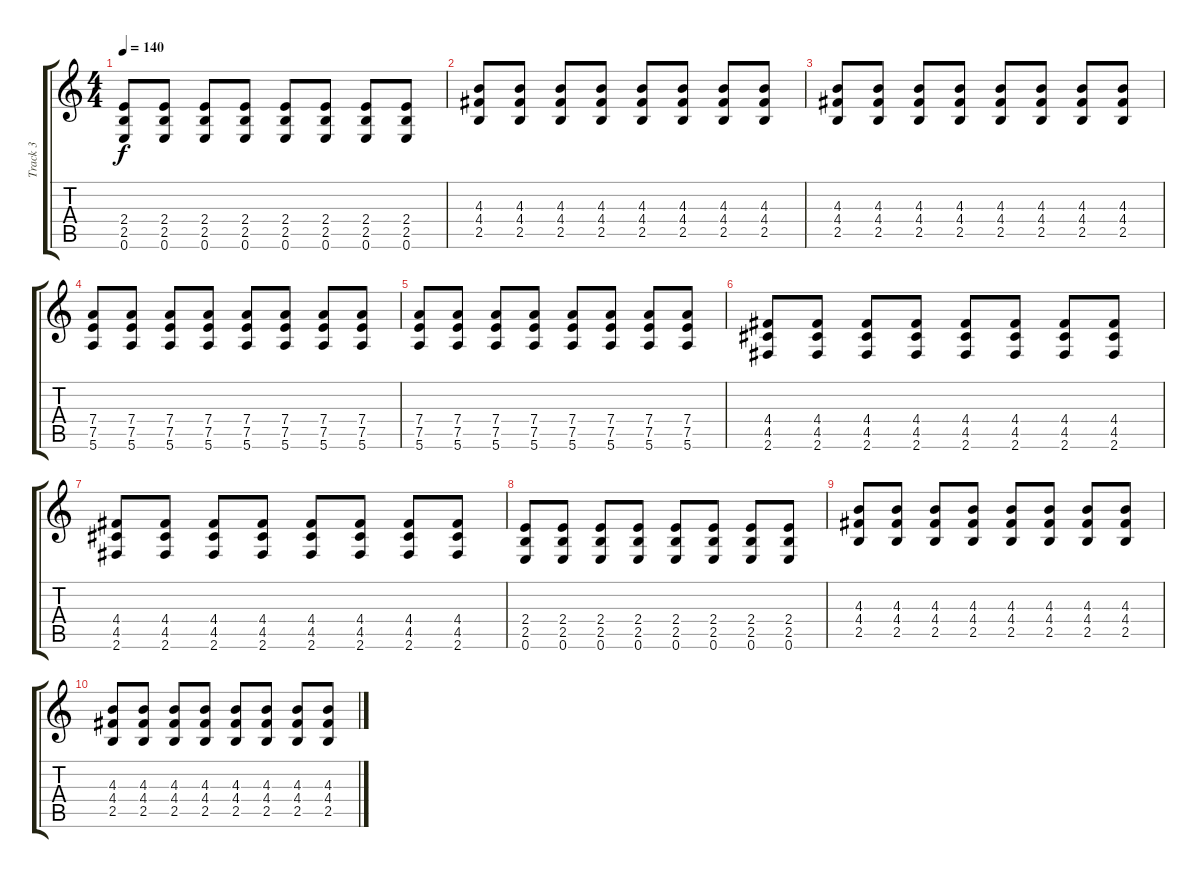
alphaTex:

\track ("Track 3" "Track 3") {instrument electricguitarjazz}
\staff {score tabs}
\tuning (E4 B3 G3 D3 A2 E2) {hide}
\ts (4 4)
\tempo 140
\clef g2
\ks c
(2.4 2.5 0.6).8{dy f} (2.4 2.5 0.6).8 (2.4 2.5 0.6).8 (2.4 2.5 0.6).8 (2.4 2.5 0.6).8 (2.4 2.5 0.6).8 (2.4 2.5 0.6).8 (2.4 2.5 0.6).8 |
(4.3 4.4 2.5).8 (4.3 4.4 2.5).8 (4.3 4.4 2.5).8 (4.3 4.4 2.5).8 (4.3 4.4 2.5).8 (4.3 4.4 2.5).8 (4.3 4.4 2.5).8 (4.3 4.4 2.5).8 |
(4.3 4.4 2.5).8 (4.3 4.4 2.5).8 (4.3 4.4 2.5).8 (4.3 4.4 2.5).8 (4.3 4.4 2.5).8 (4.3 4.4 2.5).8 (4.3 4.4 2.5).8 (4.3 4.4 2.5).8 |
(7.4 7.5 5.6).8 (7.4 7.5 5.6).8 (7.4 7.5 5.6).8 (7.4 7.5 5.6).8 (7.4 7.5 5.6).8 (7.4 7.5 5.6).8 (7.4 7.5 5.6).8 (7.4 7.5 5.6).8 |
(7.4 7.5 5.6).8 (7.4 7.5 5.6).8 (7.4 7.5 5.6).8 (7.4 7.5 5.6).8 (7.4 7.5 5.6).8 (7.4 7.5 5.6).8 (7.4 7.5 5.6).8 (7.4 7.5 5.6).8 |
(4.4 4.5 2.6).8 (4.4 4.5 2.6).8 (4.4 4.5 2.6).8 (4.4 4.5 2.6).8 (4.4 4.5 2.6).8 (4.4 4.5 2.6).8 (4.4 4.5 2.6).8 (4.4 4.5 2.6).8 |
(4.4 4.5 2.6).8 (4.4 4.5 2.6).8 (4.4 4.5 2.6).8 (4.4 4.5 2.6).8 (4.4 4.5 2.6).8 (4.4 4.5 2.6).8 (4.4 4.5 2.6).8 (4.4 4.5 2.6).8 |
(2.4 2.5 0.6).8 (2.4 2.5 0.6).8 (2.4 2.5 0.6).8 (2.4 2.5 0.6).8 (2.4 2.5 0.6).8 (2.4 2.5 0.6).8 (2.4 2.5 0.6).8 (2.4 2.5 0.6).8 |
(4.3 4.4 2.5).8 (4.3 4.4 2.5).8 (4.3 4.4 2.5).8 (4.3 4.4 2.5).8 (4.3 4.4 2.5).8 (4.3 4.4 2.5).8 (4.3 4.4 2.5).8 (4.3 4.4 2.5).8 |
(4.3 4.4 2.5).8 (4.3 4.4 2.5).8 (4.3 4.4 2.5).8 (4.3 4.4 2.5).8 (4.3 4.4 2.5).8 (4.3 4.4 2.5).8 (4.3 4.4 2.5).8 (4.3 4.4 2.5).8
